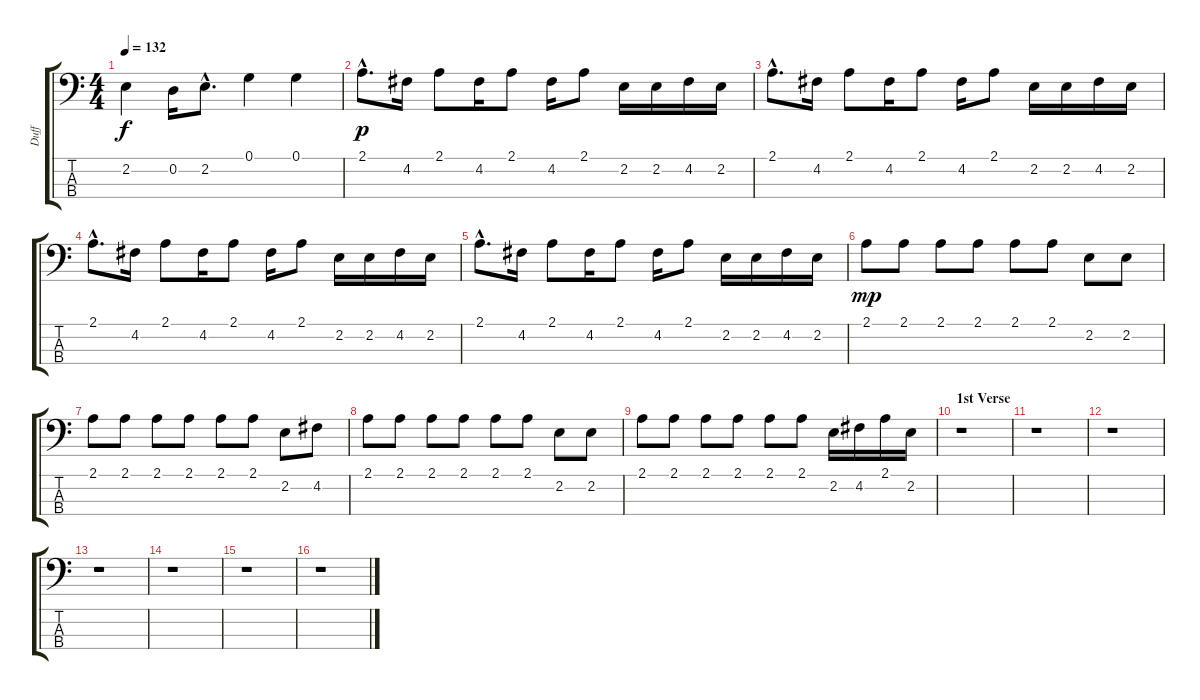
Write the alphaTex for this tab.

\track ("Duff" "Duff") {instrument electricbasspick}
\staff {score tabs}
\tuning (G2 D2 A1 E1) {hide}
\ts (4 4)
\tempo 132
\clef f4
\ks c
2.2{t}.4{dy f} 0.2.16 2.2{hac}.8{d} 0.1.4 0.1.4 |
2.1{hac}.8{d dy p} 4.2.16 2.1.8 4.2.16 2.1.8 4.2.16 2.1.8 2.2.16 2.2.16 4.2.16 2.2.16 |
2.1{hac}.8{d} 4.2.16 2.1.8 4.2.16 2.1.8 4.2.16 2.1.8 2.2.16 2.2.16 4.2.16 2.2.16 |
2.1{hac}.8{d} 4.2.16 2.1.8 4.2.16 2.1.8 4.2.16 2.1.8 2.2.16 2.2.16 4.2.16 2.2.16 |
2.1{hac}.8{d} 4.2.16 2.1.8 4.2.16 2.1.8 4.2.16 2.1.8 2.2.16 2.2.16 4.2.16 2.2.16 |
2.1.8{dy mp} 2.1.8 2.1.8 2.1.8 2.1.8 2.1.8 2.2.8 2.2.8 |
2.1.8 2.1.8 2.1.8 2.1.8 2.1.8 2.1.8 2.2.8 4.2.8 |
2.1.8 2.1.8 2.1.8 2.1.8 2.1.8 2.1.8 2.2.8 2.2.8 |
2.1.8 2.1.8 2.1.8 2.1.8 2.1.8 2.1.8 2.2.16 4.2.16 2.1.16 2.2.16 |
\section ("" "1st Verse")
r.1 |
r.1 |
r.1 |
r.1 |
r.1 |
r.1 |
r.1
